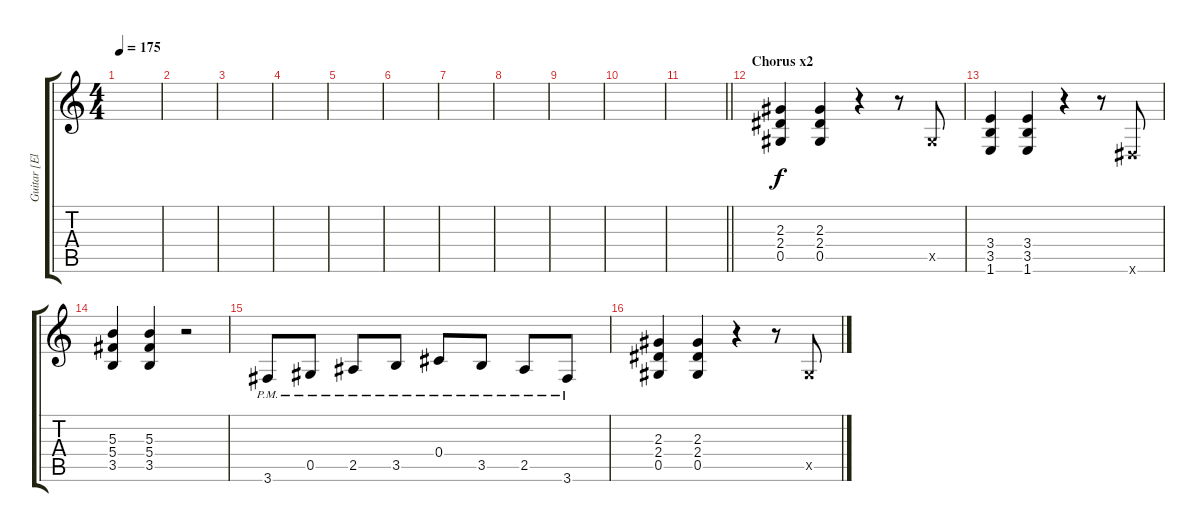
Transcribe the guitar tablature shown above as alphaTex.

\track ("Guitar [Electric]" "Guitar [El") {instrument distortionguitar}
\staff {score tabs}
\tuning (Eb4 Bb3 Gb3 Db3 Ab2 Eb2) {hide}
\ts (4 4)
\tempo 175
\clef g2
\ks c
|
|
|
|
|
|
|
|
|
|
\barLineRight lightlight
|
\section ("" "Chorus x2")
(2.3 2.4 0.5).4 (2.3 2.4 0.5).4 r.4 r.8 0.5{x}.8 |
(3.4 3.5 1.6).4 (3.4 3.5 1.6).4 r.4 r.8 0.6{x}.8 |
(5.3 5.4 3.5).4 (5.3 5.4 3.5).4 r.2 |
3.6{pm}.8 0.5{pm}.8 2.5{pm}.8 3.5{pm}.8 0.4{pm}.8 3.5{pm}.8 2.5{pm}.8 3.6{pm}.8 |
(2.3 2.4 0.5).4 (2.3 2.4 0.5).4 r.4 r.8 0.5{x}.8
